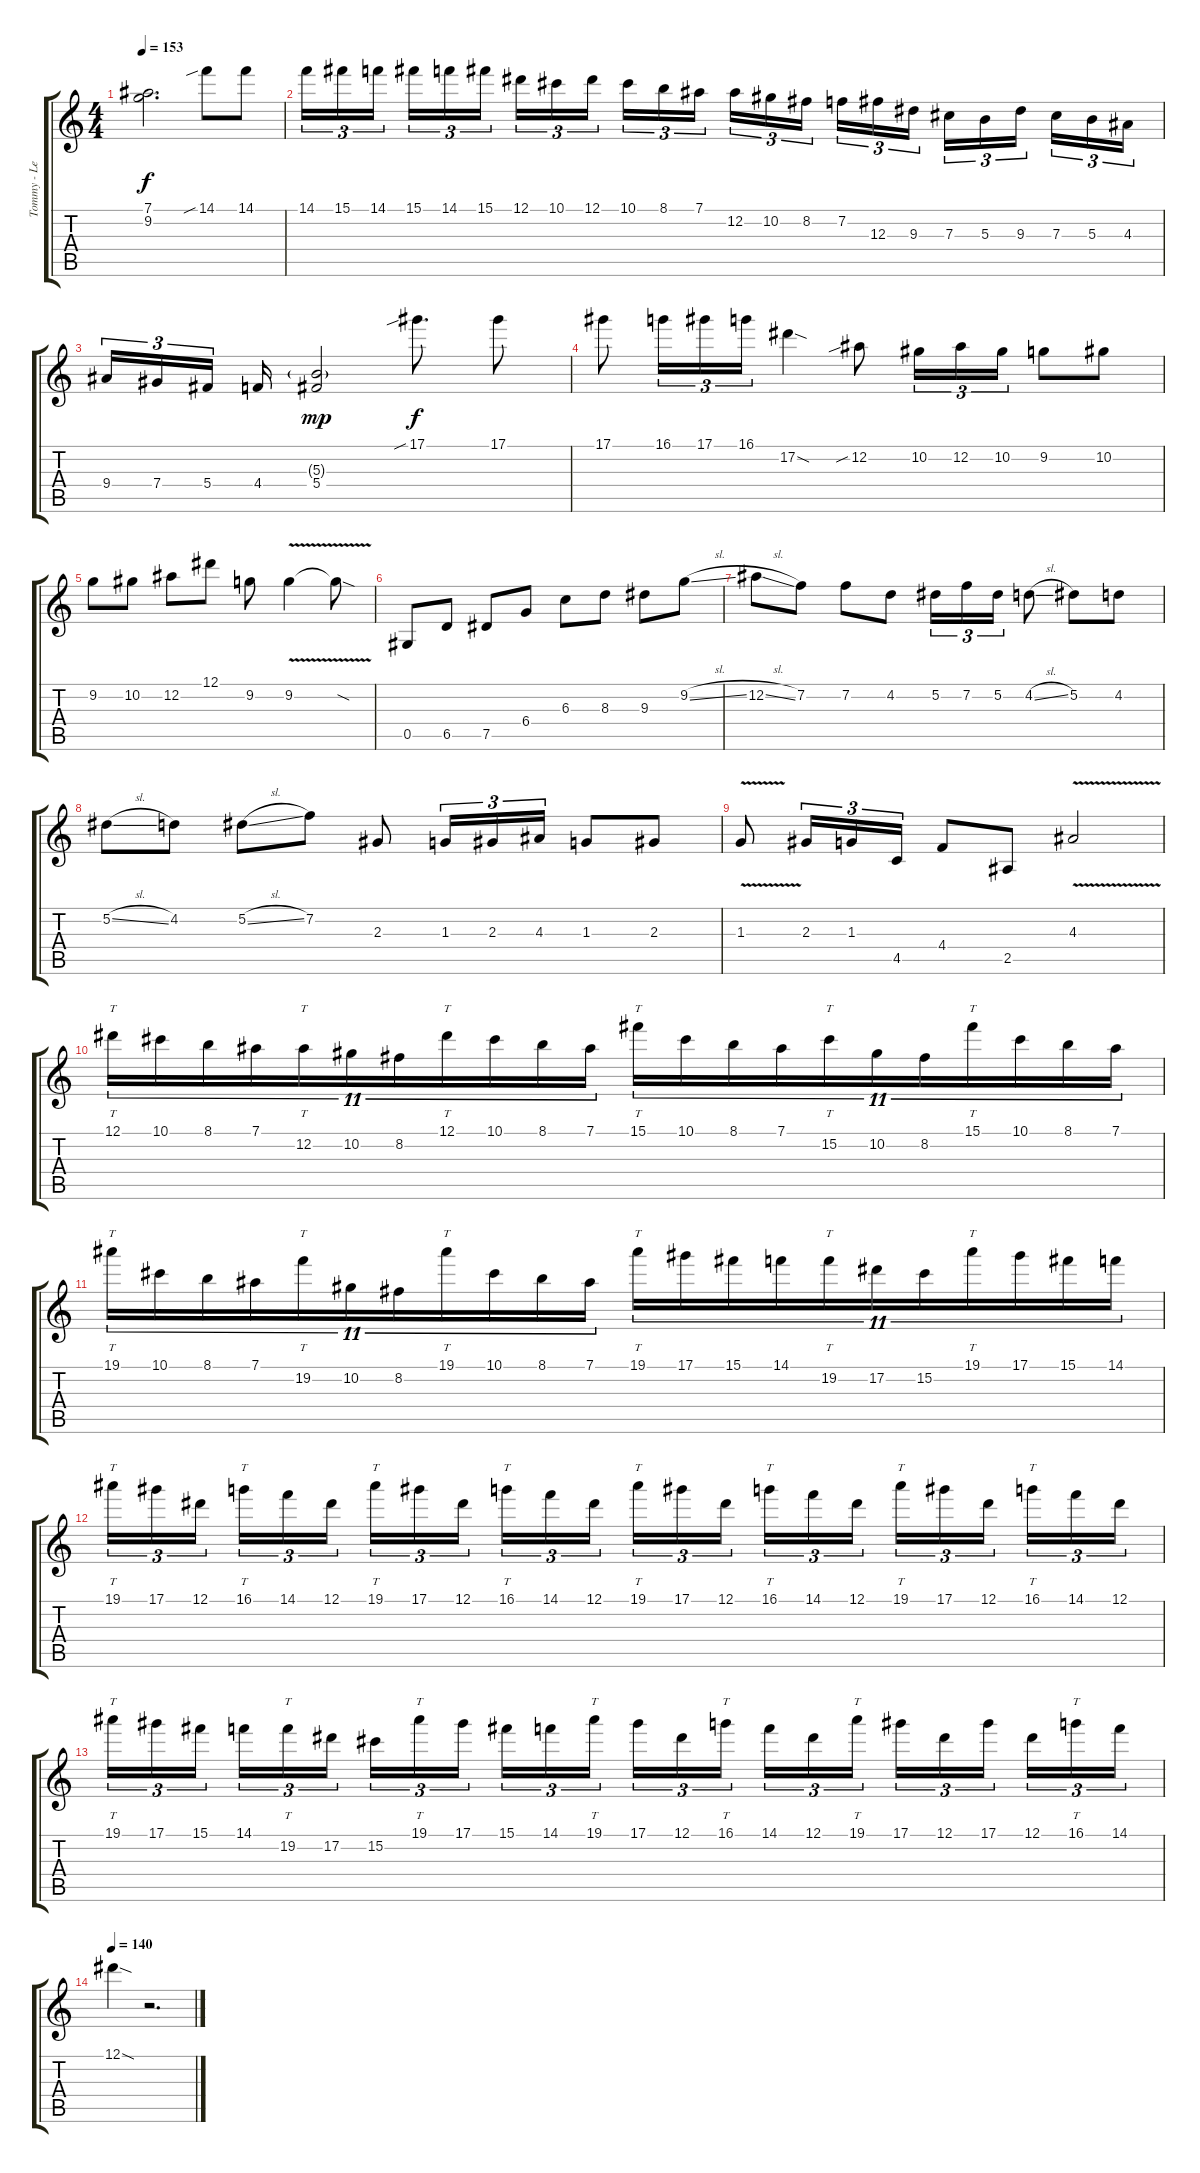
\track ("Tommy - Lead Guitar" "Tommy - Le") {instrument distortionguitar}
\staff {score tabs}
\tuning (Eb4 Bb3 Gb3 Db3 Ab2 Eb2) {hide}
\ts (4 4)
\tempo 153
\clef g2
\ks c
(7.1 9.2).2{d dy f} 14.1{sib}.8 14.1.8 |
14.1.16{tu (3 2)} 15.1.16{tu (3 2)} 14.1.16{tu (3 2) beam splitsecondary} 15.1.16{tu (3 2)} 14.1.16{tu (3 2)} 15.1.16{tu (3 2)} 12.1.16{tu (3 2)} 10.1.16{tu (3 2)} 12.1.16{tu (3 2) beam splitsecondary} 10.1.16{tu (3 2)} 8.1.16{tu (3 2)} 7.1.16{tu (3 2)} 12.2.16{tu (3 2)} 10.2.16{tu (3 2)} 8.2.16{tu (3 2) beam splitsecondary} 7.2.16{tu (3 2)} 12.3.16{tu (3 2)} 9.3.16{tu (3 2)} 7.3.16{tu (3 2)} 5.3.16{tu (3 2)} 9.3.16{tu (3 2) beam splitsecondary} 7.3.16{tu (3 2)} 5.3.16{tu (3 2)} 4.3.16{tu (3 2)} |
9.4.16{tu (3 2)} 7.4.16{tu (3 2)} 5.4.16{tu (3 2) beam splitsecondary} 4.4.16 (5.3{g} 5.4).2{dy mp} 17.1{sib}.8{d dy f} 17.1.8 |
17.1.8 16.1.16{tu (3 2)} 17.1.16{tu (3 2)} 16.1.16{tu (3 2)} 17.2{sod}.4 12.2{sib}.8 10.2.16{tu (3 2)} 12.2.16{tu (3 2)} 10.2.16{tu (3 2)} 9.2.8 10.2.8 |
9.2.8 10.2.8 12.2.8 12.1.8 9.2.8 9.2{v}.4 9.2{sod t}.8 |
0.5.8 6.5.8 7.5.8 6.4.8 6.3.8 8.3.8 9.3.8 9.2{sl}.8 |
12.2{sl}.8 7.2.8 7.2.8 4.2.8 5.2.16{tu (3 2)} 7.2.16{tu (3 2)} 5.2.16{tu (3 2)} 4.2{sl}.8 5.2.8 4.2.8 |
5.2{sl}.8 4.2.8 5.2{sl}.8 7.2.8 2.3.8 1.3.16{tu (3 2)} 2.3.16{tu (3 2)} 4.3.16{tu (3 2)} 1.3.8 2.3.8 |
1.3{v}.8 2.3.16{tu (3 2)} 1.3.16{tu (3 2)} 4.5.16{tu (3 2)} 4.4.8 2.5.8 4.3{v}.2 |
12.1.16{tt tu (11 8)} 10.1.16{tu (11 8)} 8.1.16{tu (11 8)} 7.1.16{tu (11 8)} 12.2.16{tt tu (11 8)} 10.2.16{tu (11 8)} 8.2.16{tu (11 8)} 12.1.16{tt tu (11 8)} 10.1.16{tu (11 8)} 8.1.16{tu (11 8)} 7.1.16{tu (11 8)} 15.1.16{tt tu (11 8)} 10.1.16{tu (11 8)} 8.1.16{tu (11 8)} 7.1.16{tu (11 8)} 15.2.16{tt tu (11 8)} 10.2.16{tu (11 8)} 8.2.16{tu (11 8)} 15.1.16{tt tu (11 8)} 10.1.16{tu (11 8)} 8.1.16{tu (11 8)} 7.1.16{tu (11 8)} |
19.1.16{tt tu (11 8)} 10.1.16{tu (11 8)} 8.1.16{tu (11 8)} 7.1.16{tu (11 8)} 19.2.16{tt tu (11 8)} 10.2.16{tu (11 8)} 8.2.16{tu (11 8)} 19.1.16{tt tu (11 8)} 10.1.16{tu (11 8)} 8.1.16{tu (11 8)} 7.1.16{tu (11 8)} 19.1.16{tt tu (11 8)} 17.1.16{tu (11 8)} 15.1.16{tu (11 8)} 14.1.16{tu (11 8)} 19.2.16{tt tu (11 8)} 17.2.16{tu (11 8)} 15.2.16{tu (11 8)} 19.1.16{tt tu (11 8)} 17.1.16{tu (11 8)} 15.1.16{tu (11 8)} 14.1.16{tu (11 8)} |
19.1.16{tt tu (3 2)} 17.1.16{tu (3 2)} 12.1.16{tu (3 2) beam splitsecondary} 16.1.16{tt tu (3 2)} 14.1.16{tu (3 2)} 12.1.16{tu (3 2)} 19.1.16{tt tu (3 2)} 17.1.16{tu (3 2)} 12.1.16{tu (3 2) beam splitsecondary} 16.1.16{tt tu (3 2)} 14.1.16{tu (3 2)} 12.1.16{tu (3 2)} 19.1.16{tt tu (3 2)} 17.1.16{tu (3 2)} 12.1.16{tu (3 2) beam splitsecondary} 16.1.16{tt tu (3 2)} 14.1.16{tu (3 2)} 12.1.16{tu (3 2)} 19.1.16{tt tu (3 2)} 17.1.16{tu (3 2)} 12.1.16{tu (3 2) beam splitsecondary} 16.1.16{tt tu (3 2)} 14.1.16{tu (3 2)} 12.1.16{tu (3 2)} |
19.1.16{tt tu (3 2)} 17.1.16{tu (3 2)} 15.1.16{tu (3 2) beam splitsecondary} 14.1.16{tu (3 2)} 19.2.16{tt tu (3 2)} 17.2.16{tu (3 2)} 15.2.16{tu (3 2)} 19.1.16{tt tu (3 2)} 17.1.16{tu (3 2) beam splitsecondary} 15.1.16{tu (3 2)} 14.1.16{tu (3 2)} 19.1.16{tt tu (3 2)} 17.1.16{tu (3 2)} 12.1.16{tu (3 2)} 16.1.16{tt tu (3 2) beam splitsecondary} 14.1.16{tu (3 2)} 12.1.16{tu (3 2)} 19.1.16{tt tu (3 2)} 17.1.16{tu (3 2)} 12.1.16{tu (3 2)} 17.1.16{tu (3 2) beam splitsecondary} 12.1.16{tu (3 2)} 16.1.16{tt tu (3 2)} 14.1.16{tu (3 2)} |
\tempo 140
12.1{sod}.4 r.2{d}
